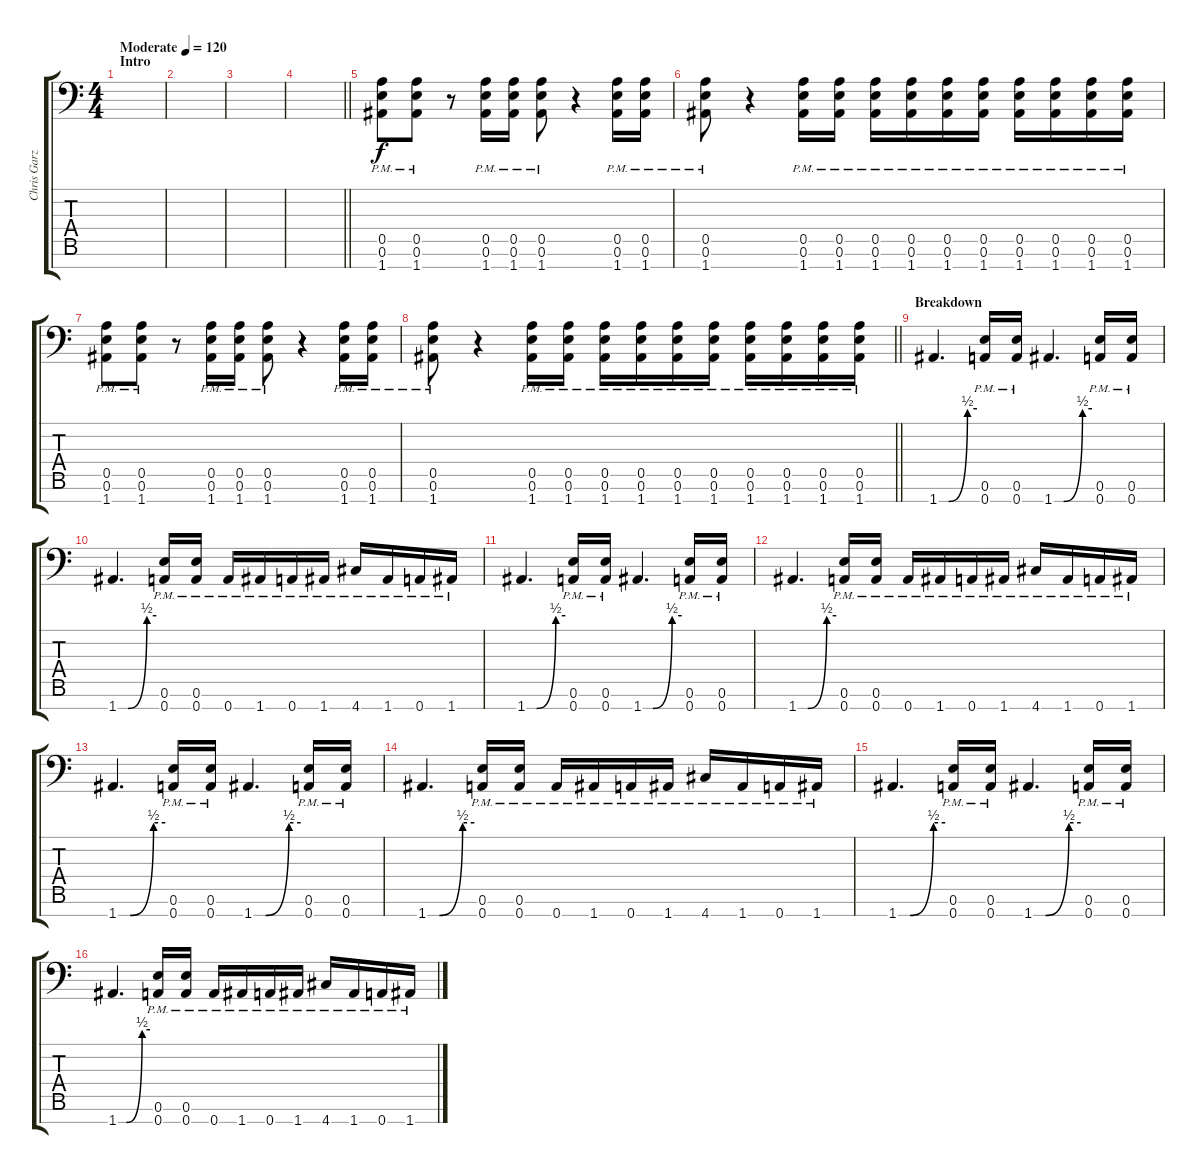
\track ("Chris Garza - Guitar" "Chris Garz") {instrument overdrivenguitar}
\staff {score tabs}
\tuning (E4 B3 G3 D3 A2 E2 A1) {hide}
\ts (4 4)
\section ("" "Intro")
\tempo (120 "Moderate")
\clef f4
\ks c
|
|
|
\barLineRight lightlight
|
\section ("" "")
(0.5{pm} 0.6{pm} 1.7{pm}).8 (0.5{pm} 0.6{pm} 1.7{pm}).8 r.8 (0.5{pm} 0.6{pm} 1.7{pm}).16 (0.5{pm} 0.6{pm} 1.7{pm}).16 (0.5{pm} 0.6{pm} 1.7{pm}).8 r.4 (0.5{pm} 0.6{pm} 1.7{pm}).16 (0.5{pm} 0.6{pm} 1.7{pm}).16 |
(0.5{pm} 0.6{pm} 1.7{pm}).8 r.4 (0.5{pm} 0.6{pm} 1.7{pm}).16 (0.5{pm} 0.6{pm} 1.7{pm}).16 (0.5{pm} 0.6{pm} 1.7{pm}).16 (0.5{pm} 0.6{pm} 1.7{pm}).16 (0.5{pm} 0.6{pm} 1.7{pm}).16 (0.5{pm} 0.6{pm} 1.7{pm}).16 (0.5{pm} 0.6{pm} 1.7{pm}).16 (0.5{pm} 0.6{pm} 1.7{pm}).16 (0.5{pm} 0.6{pm} 1.7{pm}).16 (0.5{pm} 0.6{pm} 1.7{pm}).16 |
(0.5{pm} 0.6{pm} 1.7{pm}).8 (0.5{pm} 0.6{pm} 1.7{pm}).8 r.8 (0.5{pm} 0.6{pm} 1.7{pm}).16 (0.5{pm} 0.6{pm} 1.7{pm}).16 (0.5{pm} 0.6{pm} 1.7{pm}).8 r.4 (0.5{pm} 0.6{pm} 1.7{pm}).16 (0.5{pm} 0.6{pm} 1.7{pm}).16 |
\barLineRight lightlight
(0.5{pm} 0.6{pm} 1.7{pm}).8 r.4 (0.5{pm} 0.6{pm} 1.7{pm}).16 (0.5{pm} 0.6{pm} 1.7{pm}).16 (0.5{pm} 0.6{pm} 1.7{pm}).16 (0.5{pm} 0.6{pm} 1.7{pm}).16 (0.5{pm} 0.6{pm} 1.7{pm}).16 (0.5{pm} 0.6{pm} 1.7{pm}).16 (0.5{pm} 0.6{pm} 1.7{pm}).16 (0.5{pm} 0.6{pm} 1.7{pm}).16 (0.5{pm} 0.6{pm} 1.7{pm}).16 (0.5{pm} 0.6{pm} 1.7{pm}).16 |
\section ("" "Breakdown")
1.7{be (custom 0 0 15 0 45 2 60 2)}.4{d} (0.6{pm} 0.7{pm}).16 (0.6{pm} 0.7{pm}).16 1.7{be (custom 0 0 15 0 45 2 60 2)}.4{d} (0.6{pm} 0.7{pm}).16 (0.6{pm} 0.7{pm}).16 |
1.7{be (custom 0 0 15 0 45 2 60 2)}.4{d} (0.6{pm} 0.7{pm}).16 (0.6{pm} 0.7{pm}).16 0.7{pm}.16 1.7{pm}.16 0.7{pm}.16 1.7{pm}.16 4.7{pm}.16 1.7{pm}.16 0.7{pm}.16 1.7{pm}.16 |
1.7{be (custom 0 0 15 0 45 2 60 2)}.4{d} (0.6{pm} 0.7{pm}).16 (0.6{pm} 0.7{pm}).16 1.7{be (custom 0 0 15 0 45 2 60 2)}.4{d} (0.6{pm} 0.7{pm}).16 (0.6{pm} 0.7{pm}).16 |
1.7{be (custom 0 0 15 0 45 2 60 2)}.4{d} (0.6{pm} 0.7{pm}).16 (0.6{pm} 0.7{pm}).16 0.7{pm}.16 1.7{pm}.16 0.7{pm}.16 1.7{pm}.16 4.7{pm}.16 1.7{pm}.16 0.7{pm}.16 1.7{pm}.16 |
1.7{be (custom 0 0 15 0 45 2 60 2)}.4{d} (0.6{pm} 0.7{pm}).16 (0.6{pm} 0.7{pm}).16 1.7{be (custom 0 0 15 0 45 2 60 2)}.4{d} (0.6{pm} 0.7{pm}).16 (0.6{pm} 0.7{pm}).16 |
1.7{be (custom 0 0 15 0 45 2 60 2)}.4{d} (0.6{pm} 0.7{pm}).16 (0.6{pm} 0.7{pm}).16 0.7{pm}.16 1.7{pm}.16 0.7{pm}.16 1.7{pm}.16 4.7{pm}.16 1.7{pm}.16 0.7{pm}.16 1.7{pm}.16 |
1.7{be (custom 0 0 15 0 45 2 60 2)}.4{d} (0.6{pm} 0.7{pm}).16 (0.6{pm} 0.7{pm}).16 1.7{be (custom 0 0 15 0 45 2 60 2)}.4{d} (0.6{pm} 0.7{pm}).16 (0.6{pm} 0.7{pm}).16 |
1.7{be (custom 0 0 15 0 45 2 60 2)}.4{d} (0.6{pm} 0.7{pm}).16 (0.6{pm} 0.7{pm}).16 0.7{pm}.16 1.7{pm}.16 0.7{pm}.16 1.7{pm}.16 4.7{pm}.16 1.7{pm}.16 0.7{pm}.16 1.7{pm}.16
